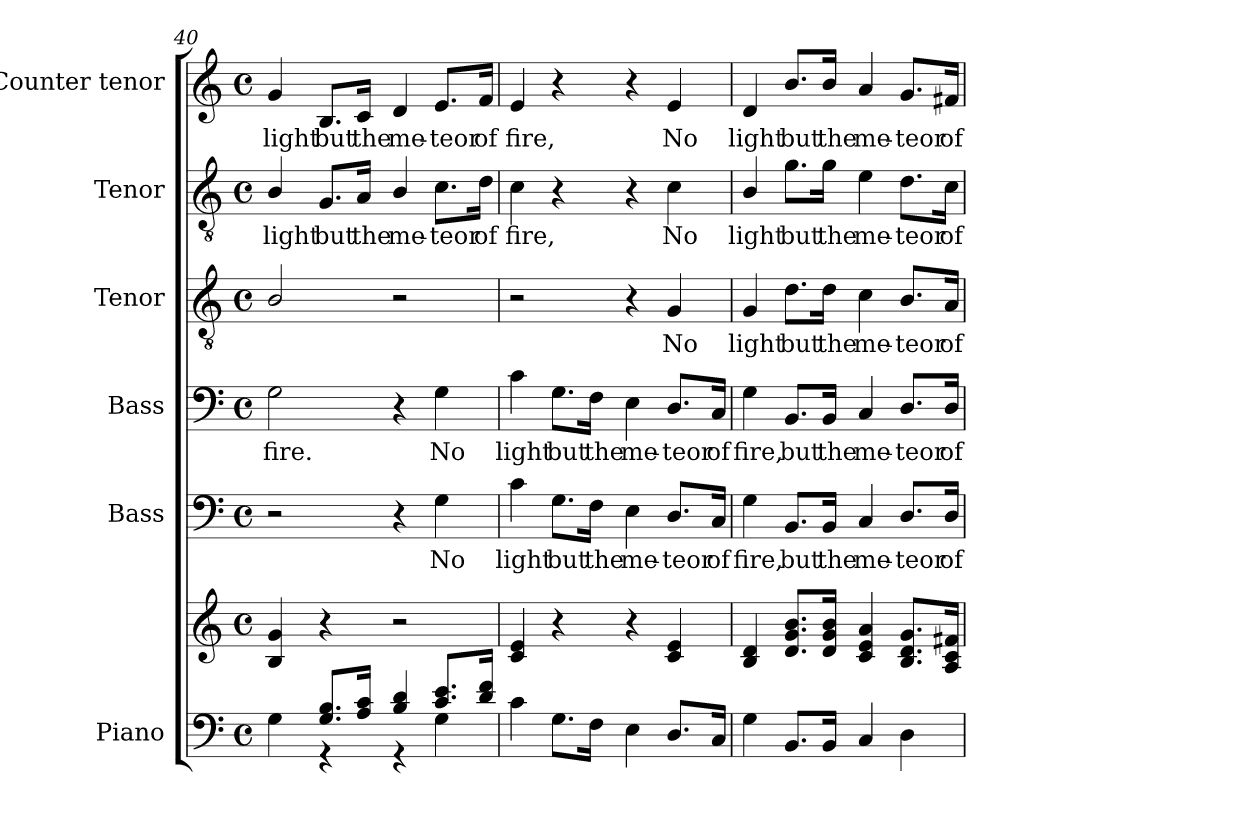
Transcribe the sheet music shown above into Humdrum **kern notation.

**kern	**kern	**kern	**text	**kern	**text	**kern	**text	**kern	**text	**kern	**text
*part6	*part6	*part5	*part5	*part4	*part4	*part3	*part3	*part2	*part2	*part1	*part1
*staff7	*staff6	*staff5	*staff5	*staff4	*staff4	*staff3	*staff3	*staff2	*staff2	*staff1	*staff1
*I"Piano	*	*I"Bass	*	*I"Bass	*	*I"Tenor	*	*I"Tenor	*	*I"Counter tenor	*
*I'Pno.	*	*I'B.	*	*I'B.	*	*I'T.	*	*I'T.	*	*	*
*clefF4	*clefG2	*clefF4	*	*clefF4	*	*clefGv2	*	*clefGv2	*	*clefG2	*
*	*	*	*	*	*	*ITrd7c12	*	*ITrd7c12	*	*	*
*k[]	*k[]	*k[]	*	*k[]	*	*k[]	*	*k[]	*	*k[]	*
*C:	*C:	*C:	*	*C:	*	*C:	*	*C:	*	*C:	*
*M4/4	*M4/4	*M4/4	*	*M4/4	*	*M4/4	*	*M4/4	*	*M4/4	*
*met(c)	*met(c)	*met(c)	*	*met(c)	*	*met(c)	*	*met(c)	*	*met(c)	*
=40	=40	=40	=40	=40	=40	=40	=40	=40	=40	=40	=40
*^	*	*	*	*	*	*	*	*	*	*	*
!	!	!	!	!	!	!LO:LY:b:color=#000000	!	!	!	!	!	!
!	!	!	!	!	!	!	!	!	!	!LO:LY:b:color=#000000	!	!
!	!	!	!	!	!	!	!	!	!	!	!	!LO:LY:b:color=#000000
4Gi\	4ryy	4Bi/ 4gi	2r	.	2Gi\	fire.	2BBi/	.	4BBi/	light	4gi/	light
!	!	!	!	!	!	!	!	!	!	!LO:LY:b:color=#000000	!	!
!	!	!	!	!	!	!	!	!	!	!	!	!LO:LY:b:color=#000000
8.Gi/ 8.BiL	4r	4r	.	.	.	.	.	.	8.GGi/L	but	8.Bi/L	but
!	!	!	!	!	!	!	!	!	!	!LO:LY:b:color=#000000	!	!
!	!	!	!	!	!	!	!	!	!	!	!	!LO:LY:b:color=#000000
16Ai/ 16ciJk	.	.	.	.	.	.	.	.	16AAi/Jk	the	16ci/Jk	the
!	!	!	!	!	!	!	!	!	!	!LO:LY:b:color=#000000	!	!
!	!	!	!	!	!	!	!	!	!	!	!	!LO:LY:b:color=#000000
4Bi/ 4di	4r	2r	4r	.	4r	.	2r	.	4BBi/	me-	4di/	me-
!	!	!	!	!LO:LY:b:color=#000000	!	!	!	!	!	!	!	!
!	!	!	!	!	!	!LO:LY:b:color=#000000	!	!	!	!	!	!
!	!	!	!	!	!	!	!	!	!	!LO:LY:b:color=#000000	!	!
!	!	!	!	!	!	!	!	!	!	!	!	!LO:LY:b:color=#000000
8.ci/ 8.eiL	4Gi\	.	4Gi\	No	4Gi\	No	.	.	8.Ci\L	-teor	8.ei/L	-teor
!	!	!	!	!	!	!	!	!	!	!LO:LY:b:color=#000000	!	!
!	!	!	!	!	!	!	!	!	!	!	!	!LO:LY:b:color=#000000
16di/ 16fiJk	.	.	.	.	.	.	.	.	16Di\Jk	of	16fi/Jk	of
*v	*v	*	*	*	*	*	*	*	*	*	*	*
!!LO:PB:g=z
=41	=41	=41	=41	=41	=41	=41	=41	=41	=41	=41	=41
!	!	!	!LO:LY:b:color=#000000	!	!	!	!	!	!	!	!
!	!	!	!	!	!LO:LY:b:color=#000000	!	!	!	!	!	!
!	!	!	!	!	!	!	!	!	!LO:LY:b:color=#000000	!	!
!	!	!	!	!	!	!	!	!	!	!	!LO:LY:b:color=#000000
4ci\	4ci/ 4ei	4ci\	light	4ci\	light	2r	.	4Ci\	fire,	4ei/	fire,
!	!	!	!LO:LY:b:color=#000000	!	!	!	!	!	!	!	!
!	!	!	!	!	!LO:LY:b:color=#000000	!	!	!	!	!	!
8.Gi\L	4r	8.Gi\L	but	8.Gi\L	but	.	.	4r	.	4r	.
!	!	!	!LO:LY:b:color=#000000	!	!	!	!	!	!	!	!
!	!	!	!	!	!LO:LY:b:color=#000000	!	!	!	!	!	!
16Fi\Jk	.	16Fi\Jk	the	16Fi\Jk	the	.	.	.	.	.	.
!	!	!	!LO:LY:b:color=#000000	!	!	!	!	!	!	!	!
!	!	!	!	!	!LO:LY:b:color=#000000	!	!	!	!	!	!
4Ei\	4r	4Ei\	me-	4Ei\	me-	4r	.	4r	.	4r	.
!	!	!	!LO:LY:b:color=#000000	!	!	!	!	!	!	!	!
!	!	!	!	!	!LO:LY:b:color=#000000	!	!	!	!	!	!
!	!	!	!	!	!	!	!LO:LY:b:color=#000000	!	!	!	!
!	!	!	!	!	!	!	!	!	!LO:LY:b:color=#000000	!	!
!	!	!	!	!	!	!	!	!	!	!	!LO:LY:b:color=#000000
8.Di/L	4ci/ 4ei	8.Di/L	-teor	8.Di/L	-teor	4GGi/	No	4Ci\	No	4ei/	No
!	!	!	!LO:LY:b:color=#000000	!	!	!	!	!	!	!	!
!	!	!	!	!	!LO:LY:b:color=#000000	!	!	!	!	!	!
16Ci/Jk	.	16Ci/Jk	of	16Ci/Jk	of	.	.	.	.	.	.
=42	=42	=42	=42	=42	=42	=42	=42	=42	=42	=42	=42
!	!	!	!LO:LY:b:color=#000000	!	!	!	!	!	!	!	!
!	!	!	!	!	!LO:LY:b:color=#000000	!	!	!	!	!	!
!	!	!	!	!	!	!	!LO:LY:b:color=#000000	!	!	!	!
!	!	!	!	!	!	!	!	!	!LO:LY:b:color=#000000	!	!
!	!	!	!	!	!	!	!	!	!	!	!LO:LY:b:color=#000000
4Gi\	4Bi/ 4di	4Gi\	fire,	4Gi\	fire,	4GGi/	light	4BBi/	light	4di/	light
!	!	!	!LO:LY:b:color=#000000	!	!	!	!	!	!	!	!
!	!	!	!	!	!LO:LY:b:color=#000000	!	!	!	!	!	!
!	!	!	!	!	!	!	!LO:LY:b:color=#000000	!	!	!	!
!	!	!	!	!	!	!	!	!	!LO:LY:b:color=#000000	!	!
!	!	!	!	!	!	!	!	!	!	!	!LO:LY:b:color=#000000
8.BBi/L	8.di/ 8.gi 8.biL	8.BBi/L	but	8.BBi/L	but	8.Di\L	but	8.Gi\L	but	8.bi/L	but
!	!	!	!LO:LY:b:color=#000000	!	!	!	!	!	!	!	!
!	!	!	!	!	!LO:LY:b:color=#000000	!	!	!	!	!	!
!	!	!	!	!	!	!	!LO:LY:b:color=#000000	!	!	!	!
!	!	!	!	!	!	!	!	!	!LO:LY:b:color=#000000	!	!
!	!	!	!	!	!	!	!	!	!	!	!LO:LY:b:color=#000000
16BBi/Jk	16di/ 16gi 16biJk	16BBi/Jk	the	16BBi/Jk	the	16Di\Jk	the	16Gi\Jk	the	16bi/Jk	the
!	!	!	!LO:LY:b:color=#000000	!	!	!	!	!	!	!	!
!	!	!	!	!	!LO:LY:b:color=#000000	!	!	!	!	!	!
!	!	!	!	!	!	!	!LO:LY:b:color=#000000	!	!	!	!
!	!	!	!	!	!	!	!	!	!LO:LY:b:color=#000000	!	!
!	!	!	!	!	!	!	!	!	!	!	!LO:LY:b:color=#000000
4Ci/	4ci/ 4ei 4ai	4Ci/	me-	4Ci/	me-	4Ci\	me-	4Ei\	me-	4ai/	me-
!	!	!	!LO:LY:b:color=#000000	!	!	!	!	!	!	!	!
!	!	!	!	!	!LO:LY:b:color=#000000	!	!	!	!	!	!
!	!	!	!	!	!	!	!LO:LY:b:color=#000000	!	!	!	!
!	!	!	!	!	!	!	!	!	!LO:LY:b:color=#000000	!	!
!	!	!	!	!	!	!	!	!	!	!	!LO:LY:b:color=#000000
4Di\	8.Bi/ 8.di 8.giL	8.Di/L	-teor	8.Di/L	-teor	8.BBi/L	-teor	8.Di\L	-teor	8.gi/L	-teor
!	!	!	!LO:LY:b:color=#000000	!	!	!	!	!	!	!	!
!	!	!	!	!	!LO:LY:b:color=#000000	!	!	!	!	!	!
!	!	!	!	!	!	!	!LO:LY:b:color=#000000	!	!	!	!
!	!	!	!	!	!	!	!	!	!LO:LY:b:color=#000000	!	!
!	!	!	!	!	!	!	!	!	!	!	!LO:LY:b:color=#000000
.	16Ai/ 16ci 16f#XiJk	16Di/Jk	of	16Di/Jk	of	16AAi/Jk	of	16Ci\Jk	of	16f#Xi/Jk	of
=	=	=	=	=	=	=	=	=	=	=	=
*-	*-	*-	*-	*-	*-	*-	*-	*-	*-	*-	*-
